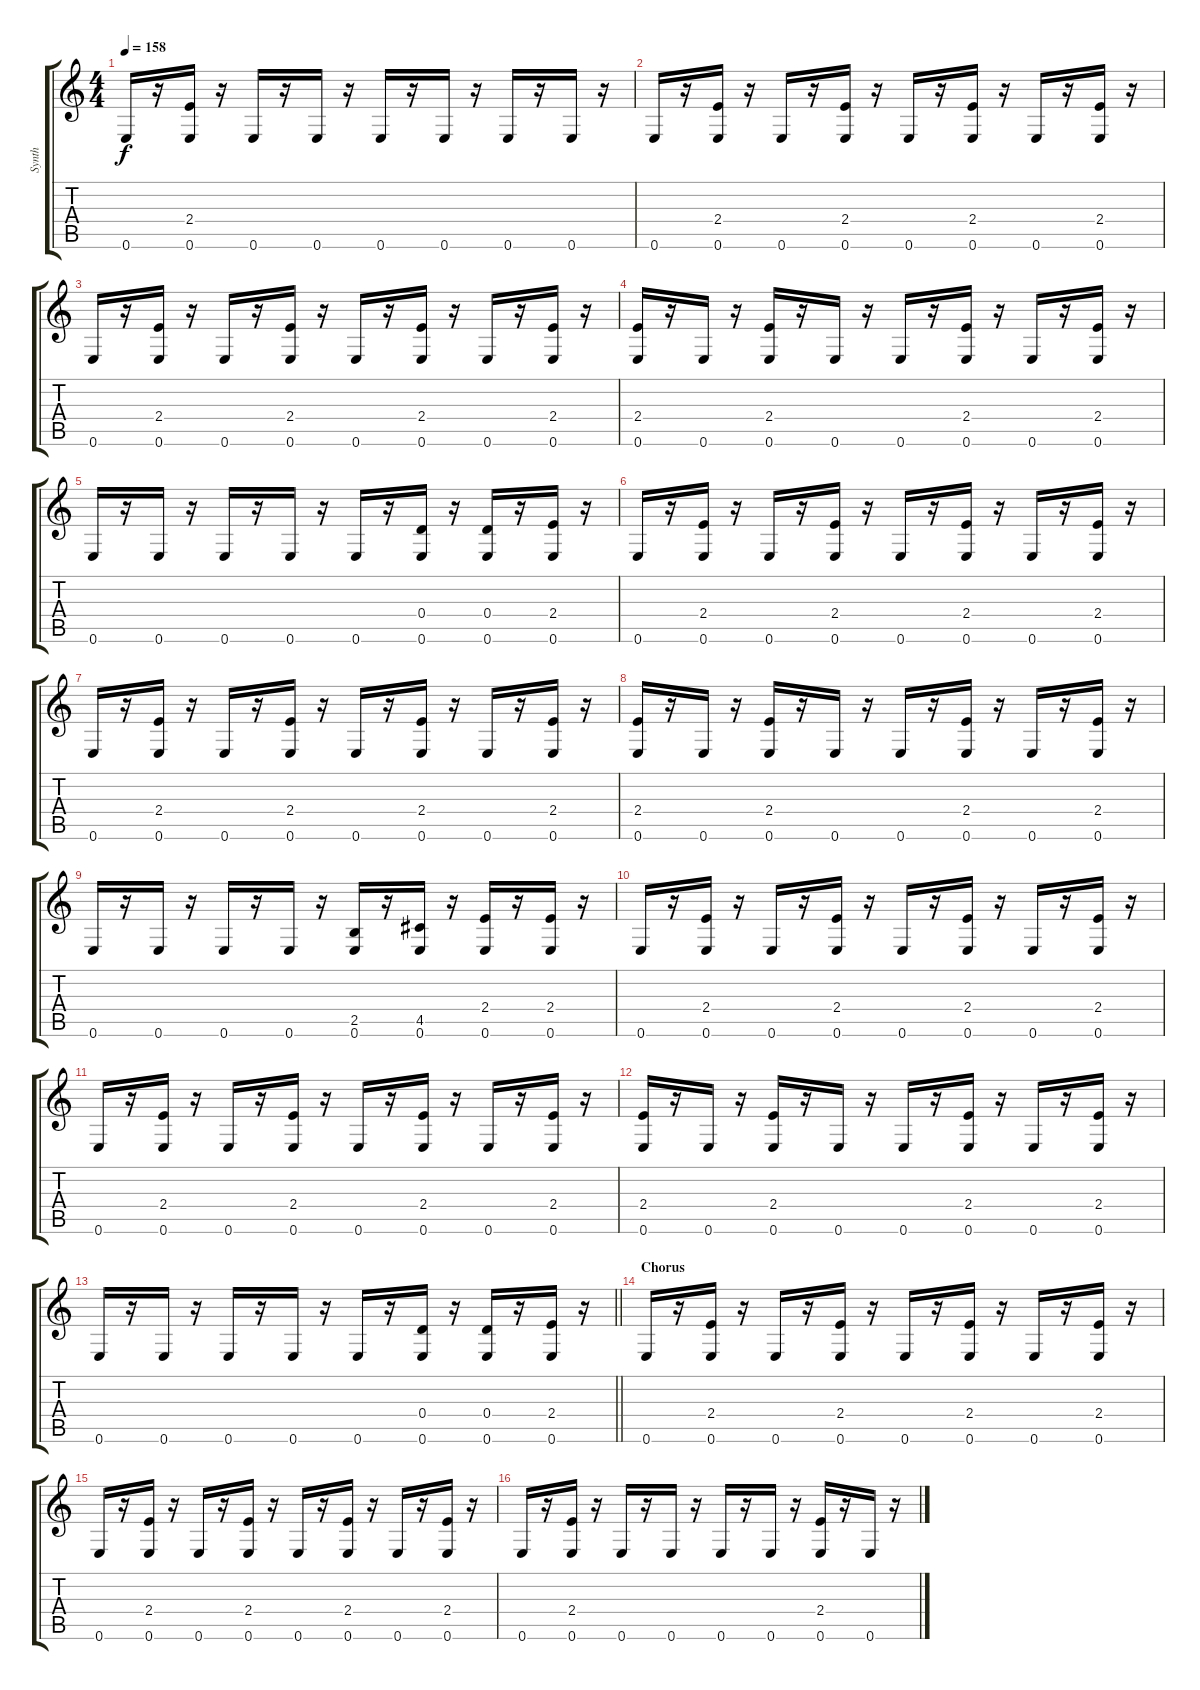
\track ("Synth" "Synth") {instrument synthbass1}
\staff {score tabs}
\tuning (E4 B3 G3 D3 A2 E2) {hide}
\ts (4 4)
\tempo 158
\clef g2
\ks c
0.6.16{dy f} r.16 (2.4 0.6).16 r.16 0.6.16 r.16 0.6.16 r.16 0.6.16 r.16 0.6.16 r.16 0.6.16 r.16 0.6.16 r.16 |
0.6.16 r.16 (2.4 0.6).16 r.16 0.6.16 r.16 (2.4 0.6).16 r.16 0.6.16 r.16 (2.4 0.6).16 r.16 0.6.16 r.16 (2.4 0.6).16 r.16 |
0.6.16 r.16 (2.4 0.6).16 r.16 0.6.16 r.16 (2.4 0.6).16 r.16 0.6.16 r.16 (2.4 0.6).16 r.16 0.6.16 r.16 (2.4 0.6).16 r.16 |
(2.4 0.6).16 r.16 0.6.16 r.16 (2.4 0.6).16 r.16 0.6.16 r.16 0.6.16 r.16 (2.4 0.6).16 r.16 0.6.16 r.16 (2.4 0.6).16 r.16 |
0.6.16 r.16 0.6.16 r.16 0.6.16 r.16 0.6.16 r.16 0.6.16 r.16 (0.4 0.6).16 r.16 (0.4 0.6).16 r.16 (2.4 0.6).16 r.16 |
0.6.16 r.16 (2.4 0.6).16 r.16 0.6.16 r.16 (2.4 0.6).16 r.16 0.6.16 r.16 (2.4 0.6).16 r.16 0.6.16 r.16 (2.4 0.6).16 r.16 |
0.6.16 r.16 (2.4 0.6).16 r.16 0.6.16 r.16 (2.4 0.6).16 r.16 0.6.16 r.16 (2.4 0.6).16 r.16 0.6.16 r.16 (2.4 0.6).16 r.16 |
(2.4 0.6).16 r.16 0.6.16 r.16 (2.4 0.6).16 r.16 0.6.16 r.16 0.6.16 r.16 (2.4 0.6).16 r.16 0.6.16 r.16 (2.4 0.6).16 r.16 |
0.6.16 r.16 0.6.16 r.16 0.6.16 r.16 0.6.16 r.16 (2.5 0.6).16 r.16 (4.5 0.6).16 r.16 (2.4 0.6).16 r.16 (2.4 0.6).16 r.16 |
0.6.16 r.16 (2.4 0.6).16 r.16 0.6.16 r.16 (2.4 0.6).16 r.16 0.6.16 r.16 (2.4 0.6).16 r.16 0.6.16 r.16 (2.4 0.6).16 r.16 |
0.6.16 r.16 (2.4 0.6).16 r.16 0.6.16 r.16 (2.4 0.6).16 r.16 0.6.16 r.16 (2.4 0.6).16 r.16 0.6.16 r.16 (2.4 0.6).16 r.16 |
(2.4 0.6).16 r.16 0.6.16 r.16 (2.4 0.6).16 r.16 0.6.16 r.16 0.6.16 r.16 (2.4 0.6).16 r.16 0.6.16 r.16 (2.4 0.6).16 r.16 |
\barLineRight lightlight
0.6.16 r.16 0.6.16 r.16 0.6.16 r.16 0.6.16 r.16 0.6.16 r.16 (0.4 0.6).16 r.16 (0.4 0.6).16 r.16 (2.4 0.6).16 r.16 |
\section ("" "Chorus")
0.6.16 r.16 (2.4 0.6).16 r.16 0.6.16 r.16 (2.4 0.6).16 r.16 0.6.16 r.16 (2.4 0.6).16 r.16 0.6.16 r.16 (2.4 0.6).16 r.16 |
0.6.16 r.16 (2.4 0.6).16 r.16 0.6.16 r.16 (2.4 0.6).16 r.16 0.6.16 r.16 (2.4 0.6).16 r.16 0.6.16 r.16 (2.4 0.6).16 r.16 |
0.6.16 r.16 (2.4 0.6).16 r.16 0.6.16 r.16 0.6.16 r.16 0.6.16 r.16 0.6.16 r.16 (2.4 0.6).16 r.16 0.6.16 r.16
